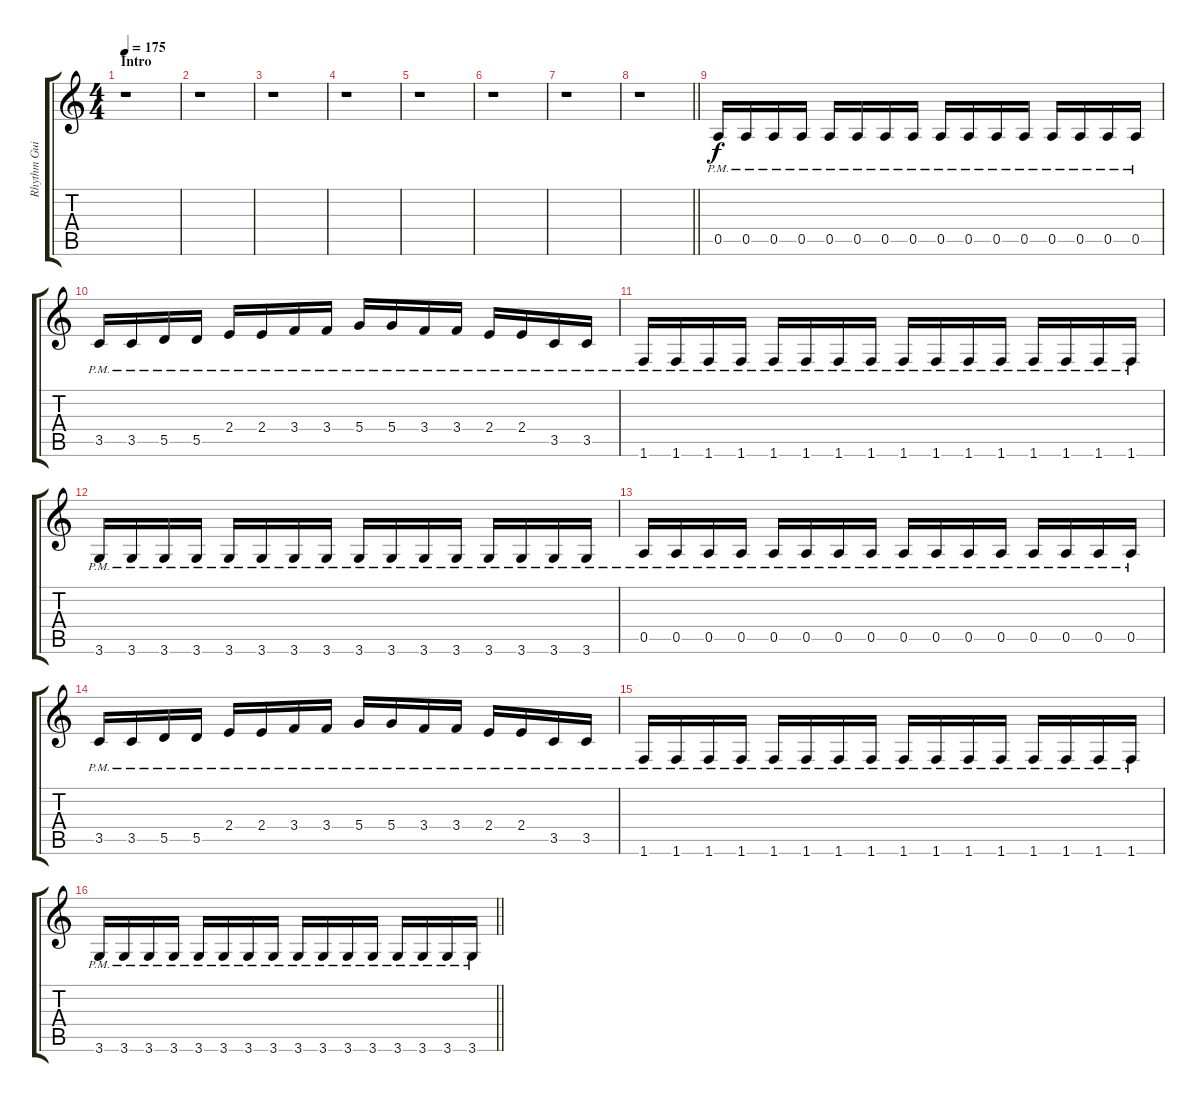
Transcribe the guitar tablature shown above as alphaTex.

\track ("Rhythm Guitar 2: Manfred G. Stief" "Rhythm Gui") {instrument distortionguitar}
\staff {score tabs}
\tuning (E4 B3 G3 D3 A2 E2) {hide}
\ts (4 4)
\section ("" "Intro")
\tempo 175
\clef g2
\ks aminor
r.1{dy f instrument distortionguitar} |
r.1 |
r.1 |
r.1 |
r.1 |
r.1 |
r.1 |
\barLineRight lightlight
r.1 |
0.5{pm}.16 0.5{pm}.16 0.5{pm}.16 0.5{pm}.16 0.5{pm}.16 0.5{pm}.16 0.5{pm}.16 0.5{pm}.16 0.5{pm}.16 0.5{pm}.16 0.5{pm}.16 0.5{pm}.16 0.5{pm}.16 0.5{pm}.16 0.5{pm}.16 0.5{pm}.16 |
3.5{pm}.16 3.5{pm}.16 5.5{pm}.16 5.5{pm}.16 2.4{pm}.16 2.4{pm}.16 3.4{pm}.16 3.4{pm}.16 5.4{pm}.16 5.4{pm}.16 3.4{pm}.16 3.4{pm}.16 2.4{pm}.16 2.4{pm}.16 3.5{pm}.16 3.5{pm}.16 |
1.6{pm}.16 1.6{pm}.16 1.6{pm}.16 1.6{pm}.16 1.6{pm}.16 1.6{pm}.16 1.6{pm}.16 1.6{pm}.16 1.6{pm}.16 1.6{pm}.16 1.6{pm}.16 1.6{pm}.16 1.6{pm}.16 1.6{pm}.16 1.6{pm}.16 1.6{pm}.16 |
3.6{pm}.16 3.6{pm}.16 3.6{pm}.16 3.6{pm}.16 3.6{pm}.16 3.6{pm}.16 3.6{pm}.16 3.6{pm}.16 3.6{pm}.16 3.6{pm}.16 3.6{pm}.16 3.6{pm}.16 3.6{pm}.16 3.6{pm}.16 3.6{pm}.16 3.6{pm}.16 |
0.5{pm}.16 0.5{pm}.16 0.5{pm}.16 0.5{pm}.16 0.5{pm}.16 0.5{pm}.16 0.5{pm}.16 0.5{pm}.16 0.5{pm}.16 0.5{pm}.16 0.5{pm}.16 0.5{pm}.16 0.5{pm}.16 0.5{pm}.16 0.5{pm}.16 0.5{pm}.16 |
3.5{pm}.16 3.5{pm}.16 5.5{pm}.16 5.5{pm}.16 2.4{pm}.16 2.4{pm}.16 3.4{pm}.16 3.4{pm}.16 5.4{pm}.16 5.4{pm}.16 3.4{pm}.16 3.4{pm}.16 2.4{pm}.16 2.4{pm}.16 3.5{pm}.16 3.5{pm}.16 |
1.6{pm}.16 1.6{pm}.16 1.6{pm}.16 1.6{pm}.16 1.6{pm}.16 1.6{pm}.16 1.6{pm}.16 1.6{pm}.16 1.6{pm}.16 1.6{pm}.16 1.6{pm}.16 1.6{pm}.16 1.6{pm}.16 1.6{pm}.16 1.6{pm}.16 1.6{pm}.16 |
\barLineRight lightlight
3.6{pm}.16 3.6{pm}.16 3.6{pm}.16 3.6{pm}.16 3.6{pm}.16 3.6{pm}.16 3.6{pm}.16 3.6{pm}.16 3.6{pm}.16 3.6{pm}.16 3.6{pm}.16 3.6{pm}.16 3.6{pm}.16 3.6{pm}.16 3.6{pm}.16 3.6{pm}.16
